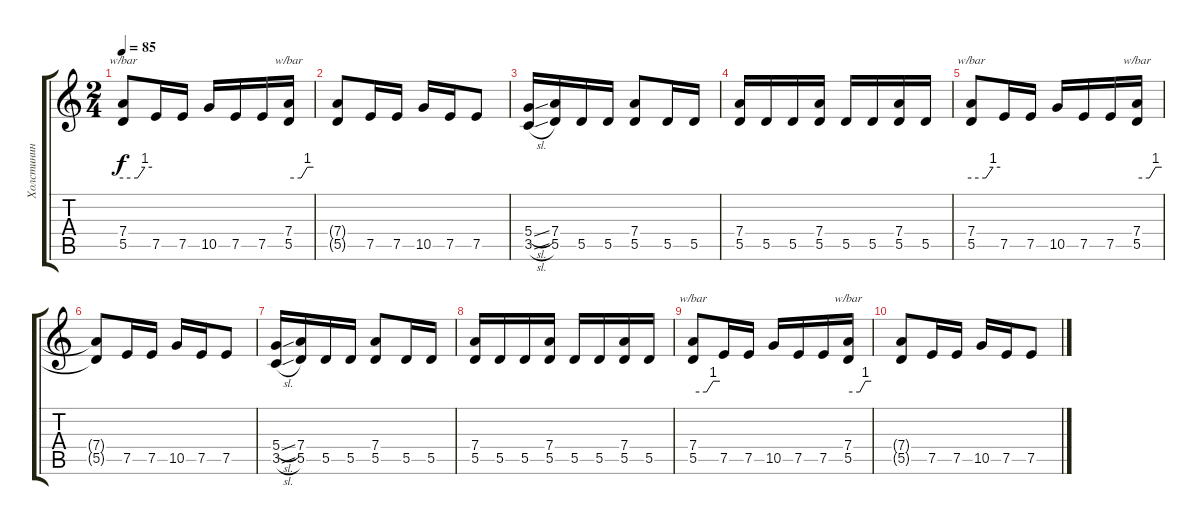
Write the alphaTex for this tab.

\track ("Холстинин" "Холстинин") {instrument overdrivenguitar}
\staff {score tabs}
\tuning (E4 B3 G3 D3 A2 E2) {hide}
\ts (2 4)
\tempo 85
\clef g2
\ks c
(7.4 5.5).8{tbe (custom default 0 0 30 0 45 4 60 4) dy f} 7.5.16 7.5.16 10.5.16 7.5.16 7.5.16 (7.4 5.5).16{tbe (custom default 0 0 30 0 45 4 60 4)} |
(7.4{t} 5.5{t}).8 7.5.16 7.5.16 10.5.16 7.5.16 7.5.8 |
(5.4{sl} 3.5{sl}).16 (7.4 5.5).16 5.5.16 5.5.16 (7.4 5.5).8 5.5.16 5.5.16 |
(7.4 5.5).16 5.5.16 5.5.16 (7.4 5.5).16 5.5.16 5.5.16 (7.4 5.5).16 5.5.16 |
(7.4 5.5).8{tbe (custom default 0 0 30 0 45 4 60 4)} 7.5.16 7.5.16 10.5.16 7.5.16 7.5.16 (7.4 5.5).16{tbe (custom default 0 0 30 0 45 4 60 4)} |
(7.4{t} 5.5{t}).8 7.5.16 7.5.16 10.5.16 7.5.16 7.5.8 |
(5.4{sl} 3.5{sl}).16{volume 14} (7.4 5.5).16 5.5.16 5.5.16 (7.4 5.5).8{volume 12} 5.5.16 5.5.16 |
(7.4 5.5).16{volume 10} 5.5.16 5.5.16 (7.4 5.5).16 5.5.16{volume 8} 5.5.16 (7.4 5.5).16 5.5.16 |
(7.4 5.5).8{tbe (custom default 0 0 30 0 45 4 60 4) volume 6} 7.5.16 7.5.16 10.5.16{volume 4} 7.5.16 7.5.16 (7.4 5.5).16{tbe (custom default 0 0 30 0 45 4 60 4)} |
(7.4{t} 5.5{t}).8{volume 2} 7.5.16 7.5.16 10.5.16{volume 0} 7.5.16 7.5.8
